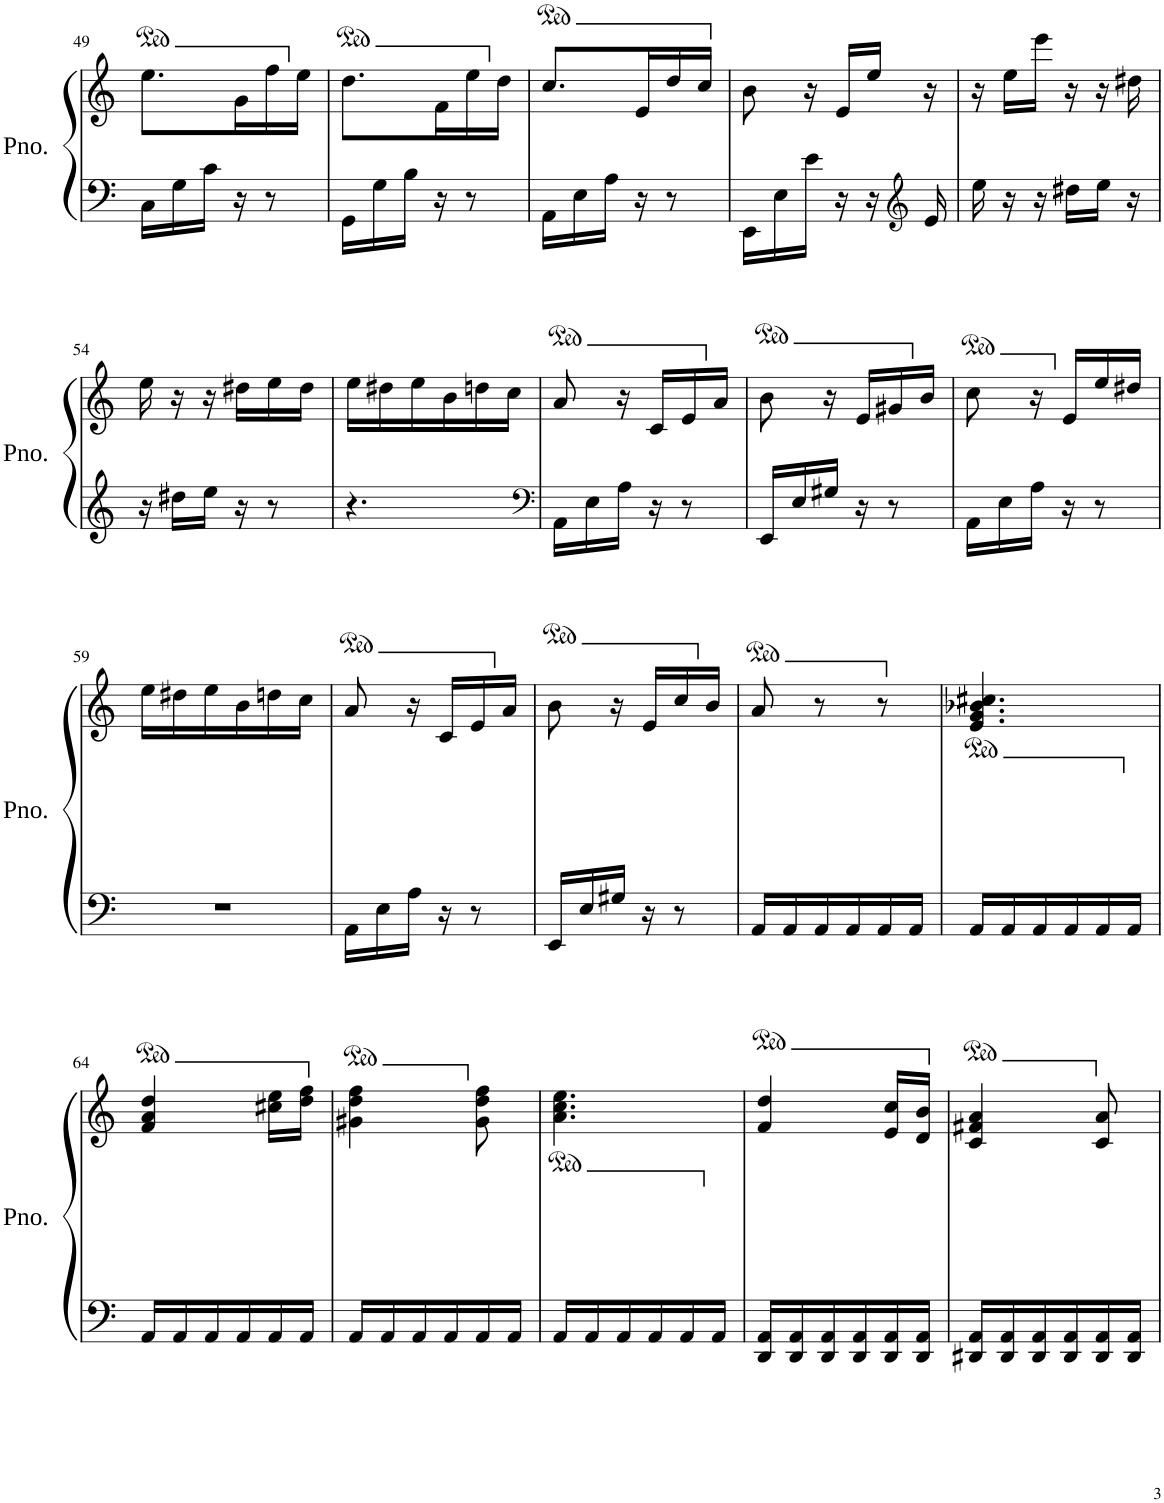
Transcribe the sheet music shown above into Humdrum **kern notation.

**kern	**kern
*part1	*part1
*staff2	*staff1
*I"Piano	*
*I'Pno.	*
!!LO:PB:g=z
*clefF4	*clefG2
*k[]	*k[]
*M3/8	*M3/8
*	*ped
=49	=49
16C\LL	8.ee\L
16G\	.
16c\JJ	.
16r	16g\L
8r	16ff\
*	*Xped
.	16ee\JJ
=50	=50
*	*ped
16GG\LL	8.dd\L
16G\	.
16B\JJ	.
16r	16f\L
8r	16ee\
*	*Xped
.	16dd\JJ
=51	=51
*	*ped
16AA\LL	8.cc/L
16E\	.
16A\JJ	.
16r	16e/L
8r	16dd/
*	*Xped
.	16cc/JJ
=52	=52
16EE\LL	8b\
16E\	.
16e\JJ	16r
16r	16e/LL
16r	16ee/JJ
*clefG2	*
16e/	16r
=53	=53
16ee\	16r
16r	16ee\LL
16r	16eee\JJ
16dd#X\LL	16r
16ee\JJ	16r
16r	16dd#X\
!!LO:LB:g=z
=54	=54
16r	16ee\
16dd#X\LL	16r
16ee\JJ	16r
16r	16dd#X\LL
8r	16ee\
.	16dd#\JJ
=55	=55
4.r	16ee\LL
.	16dd#X\
.	16ee\
.	16b\
.	16ddn\
.	16cc\JJ
=56	=56
*clefF4	*
*	*ped
16AA\LL	8a/
16E\	.
16A\JJ	16r
16r	16c/LL
8r	16e/
*	*Xped
.	16a/JJ
=57	=57
*	*ped
16EE/LL	8b\
16E/	.
16G#X/JJ	16r
16r	16e/LL
8r	16g#X/
*	*Xped
.	16b/JJ
=58	=58
*	*ped
16AA\LL	8cc\
16E\	.
16A\JJ	16r
*	*Xped
16r	16e/LL
8r	16ee/
.	16dd#X/JJ
!!LO:LB:g=z
=59	=59
4.r	16ee\LL
.	16dd#X\
.	16ee\
.	16b\
.	16ddn\
.	16cc\JJ
=60	=60
*	*ped
16AA\LL	8a/
16E\	.
16A\JJ	16r
16r	16c/LL
8r	16e/
*	*Xped
.	16a/JJ
=61	=61
*	*ped
16EE/LL	8b\
16E/	.
16G#X/JJ	16r
16r	16e/LL
8r	16cc/
*	*Xped
.	16b/JJ
=62	=62
*	*ped
16AA/LL	8a/
16AA/	.
16AA/	8r
16AA/	.
*	*Xped
16AA/	8r
16AA/JJ	.
=63	=63
16AA/LL	4.e/ 4.g/ 4.b-X/ 4.cc#X/
16AA/	.
16AA/	.
16AA/	.
16AA/	.
16AA/JJ	.
!!LO:LB:g=z
=64	=64
*	*ped
16AA/LL	4f/ 4a/ 4dd/
16AA/	.
16AA/	.
16AA/	.
16AA/	16cc#X\ 16ee\LL
*	*Xped
16AA/JJ	16dd\ 16ff\JJ
=65	=65
*	*ped
16AA/LL	4g#X\ 4dd\ 4ff\
16AA/	.
16AA/	.
16AA/	.
*	*Xped
16AA/	8g#\ 8dd\ 8ff\
16AA/JJ	.
=66	=66
16AA/LL	4.a\ 4.cc\ 4.ee\
16AA/	.
16AA/	.
16AA/	.
16AA/	.
16AA/JJ	.
=67	=67
*	*ped
16DD/ 16AA/LL	4f/ 4dd/
16DD/ 16AA/	.
16DD/ 16AA/	.
16DD/ 16AA/	.
16DD/ 16AA/	16e/ 16cc/LL
*	*Xped
16DD/ 16AA/JJ	16d/ 16b/JJ
=68	=68
*	*ped
16DD#X/ 16AA/LL	4c/ 4f#X/ 4a/
16DD#/ 16AA/	.
16DD#/ 16AA/	.
16DD#/ 16AA/	.
*	*Xped
16DD#/ 16AA/	8c/ 8a/
16DD#/ 16AA/JJ	.
=	=
*-	*-
